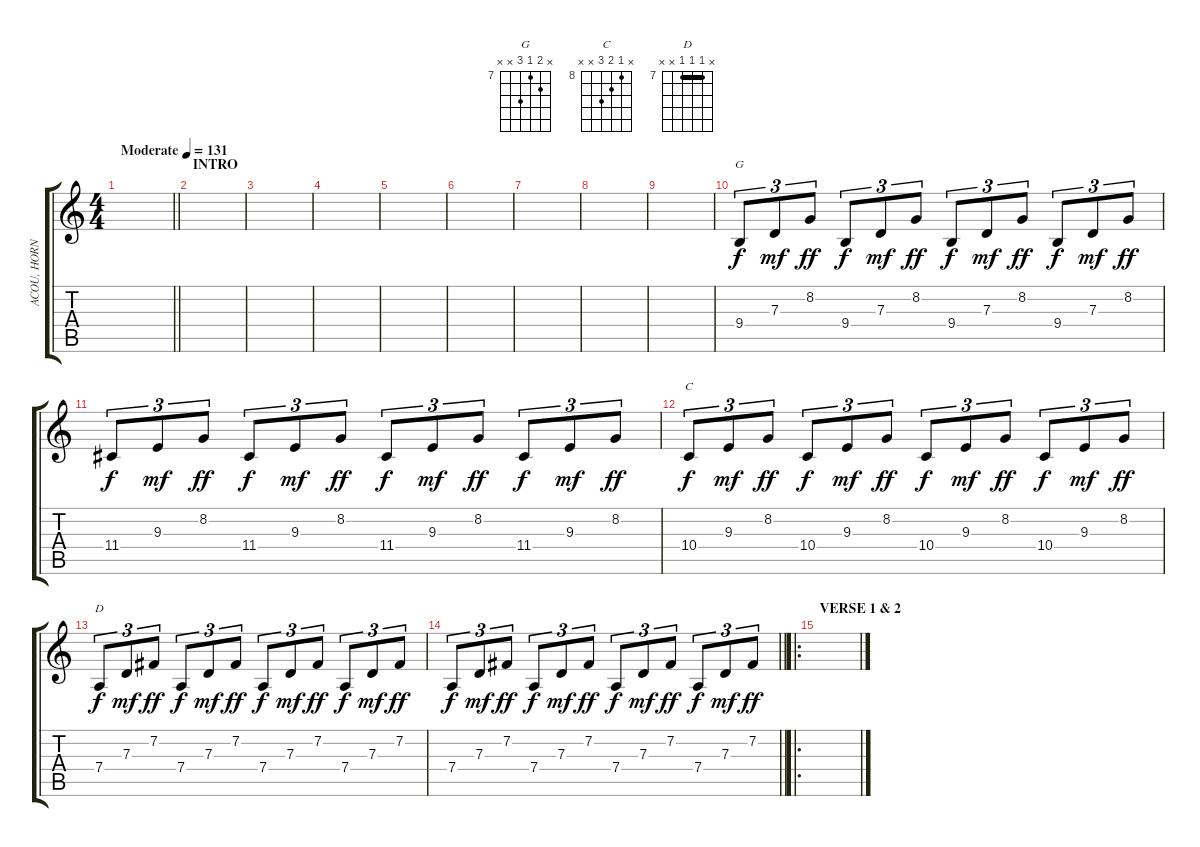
\track ("ACOU, HORNS, HARPSI., ORGAN, STRINGS" "ACOU, HORN") {instrument synthstrings1}
\staff {score tabs}
\tuning (E4 B3 G3 D3 A2 E2) {hide}
\chord ("G" x 8 7 9 x x) {firstfret 7}
\chord ("C" x 8 9 10 x x) {firstfret 8}
\chord ("D" x 7 7 7 x x) {firstfret 7 barre 7}
\ts (4 4)
\tempo (131 "Moderate")
\clef g2
\barLineRight lightlight
\ks c
|
\section ("" "INTRO")
|
|
|
|
|
|
|
|
9.4.8{tu (3 2) ch "G" instrument acousticguitarnylon} 7.3.8{tu (3 2) dy mf} 8.2.8{tu (3 2) dy ff} 9.4.8{tu (3 2) dy f} 7.3.8{tu (3 2) dy mf} 8.2.8{tu (3 2) dy ff} 9.4.8{tu (3 2) dy f} 7.3.8{tu (3 2) dy mf} 8.2.8{tu (3 2) dy ff} 9.4.8{tu (3 2) dy f} 7.3.8{tu (3 2) dy mf} 8.2.8{tu (3 2) dy ff} |
11.4.8{tu (3 2) dy f} 9.3.8{tu (3 2) dy mf} 8.2.8{tu (3 2) dy ff} 11.4.8{tu (3 2) dy f} 9.3.8{tu (3 2) dy mf} 8.2.8{tu (3 2) dy ff} 11.4.8{tu (3 2) dy f} 9.3.8{tu (3 2) dy mf} 8.2.8{tu (3 2) dy ff} 11.4.8{tu (3 2) dy f} 9.3.8{tu (3 2) dy mf} 8.2.8{tu (3 2) dy ff} |
10.4.8{tu (3 2) ch "C" dy f} 9.3.8{tu (3 2) dy mf} 8.2.8{tu (3 2) dy ff} 10.4.8{tu (3 2) dy f} 9.3.8{tu (3 2) dy mf} 8.2.8{tu (3 2) dy ff} 10.4.8{tu (3 2) dy f} 9.3.8{tu (3 2) dy mf} 8.2.8{tu (3 2) dy ff} 10.4.8{tu (3 2) dy f} 9.3.8{tu (3 2) dy mf} 8.2.8{tu (3 2) dy ff} |
7.4.8{tu (3 2) ch "D" dy f} 7.3.8{tu (3 2) dy mf} 7.2.8{tu (3 2) dy ff} 7.4.8{tu (3 2) dy f} 7.3.8{tu (3 2) dy mf} 7.2.8{tu (3 2) dy ff} 7.4.8{tu (3 2) dy f} 7.3.8{tu (3 2) dy mf} 7.2.8{tu (3 2) dy ff} 7.4.8{tu (3 2) dy f} 7.3.8{tu (3 2) dy mf} 7.2.8{tu (3 2) dy ff} |
\barLineRight lightlight
7.4.8{tu (3 2) dy f} 7.3.8{tu (3 2) dy mf} 7.2.8{tu (3 2) dy ff} 7.4.8{tu (3 2) dy f} 7.3.8{tu (3 2) dy mf} 7.2.8{tu (3 2) dy ff} 7.4.8{tu (3 2) dy f} 7.3.8{tu (3 2) dy mf} 7.2.8{tu (3 2) dy ff} 7.4.8{tu (3 2) dy f} 7.3.8{tu (3 2) dy mf} 7.2.8{tu (3 2) dy ff} |
\ro
\section ("" "VERSE 1 & 2")
